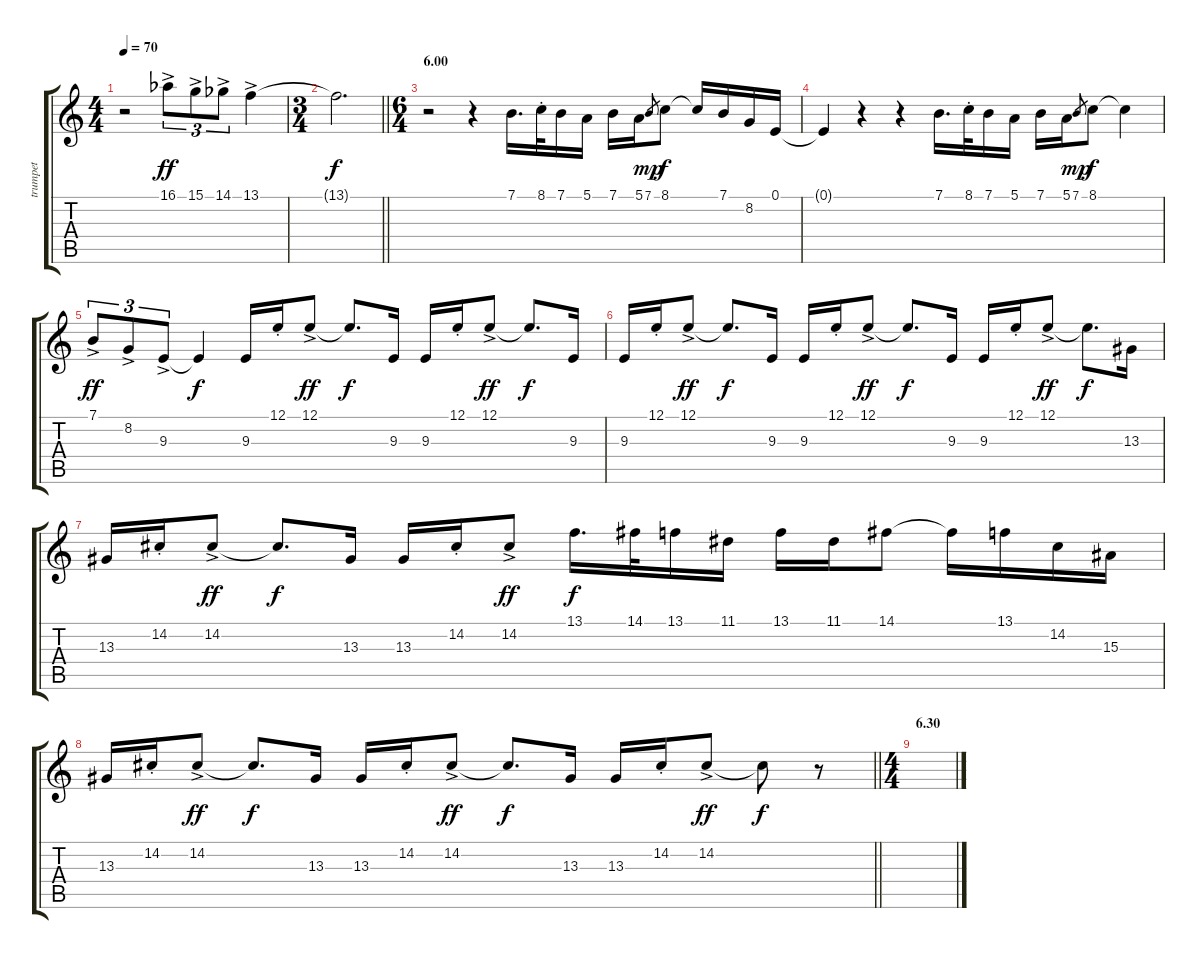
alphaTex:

\track ("trumpet" "trumpet") {instrument trumpet}
\staff {score tabs}
\tuning (E4 B3 G3 D3 A2 E2) {hide}
\ts (4 4)
\tempo 70
\clef g2
\ks c
r.2{dy ff} 16.1{ac acc b}.8{tu (3 2)} 15.1{ac}.8{tu (3 2)} 14.1{ac acc b}.8{tu (3 2)} 13.1{ac}.4 |
\ts (3 4)
\barLineRight lightlight
13.1{t}.2{d dy f} |
\ts (6 4)
\section ("" "6.00")
r.2 r.4 7.1.16{d} 8.1{st}.32 7.1.16 5.1.16 7.1.16 5.1.16 7.1.8{gr dy mp} 8.1.8{dy f} 8.1{t}.16 7.1.16 8.2.16 0.1.16 |
0.1{t}.4 r.4 r.4 7.1.16{d} 8.1{st}.32 7.1.16 5.1.16 7.1.16 5.1.16 7.1.8{gr dy mp} 8.1.8{dy f} 8.1{t}.4 |
7.1{ac}.8{tu (3 2) dy ff} 8.2{ac}.8{tu (3 2)} 9.3{ac}.8{tu (3 2)} 9.3{t}.4{dy f} 9.3.16 12.1{st}.16 12.1{ac}.8{dy ff} 12.1{t}.8{d dy f} 9.3.16 9.3.16 12.1{st}.16 12.1{ac}.8{dy ff} 12.1{t}.8{d dy f} 9.3.16 |
9.3.16 12.1{st}.16 12.1{ac}.8{dy ff} 12.1{t}.8{d dy f} 9.3.16 9.3.16 12.1{st}.16 12.1{ac}.8{dy ff} 12.1{t}.8{d dy f} 9.3.16 9.3.16 12.1{st}.16 12.1{ac}.8{dy ff} 12.1{t}.8{d dy f} 13.3.16 |
13.3.16 14.2{st}.16 14.2{ac}.8{dy ff} 14.2{t}.8{d dy f} 13.3.16 13.3.16 14.2{st}.16 14.2{ac}.8{dy ff} 13.1.16{d dy f} 14.1.32 13.1.16 11.1.16 13.1.16 11.1.16 14.1.8 14.1{t}.16 13.1.16 14.2.16 15.3.16 |
\barLineRight lightlight
13.3.16 14.2{st}.16 14.2{ac}.8{dy ff} 14.2{t}.8{d dy f} 13.3.16 13.3.16 14.2{st}.16 14.2{ac}.8{dy ff} 14.2{t}.8{d dy f} 13.3.16 13.3.16 14.2{st}.16 14.2{ac}.8{dy ff} 14.2{t}.8{dy f} r.8 |
\ts (4 4)
\section ("" "6.30")
